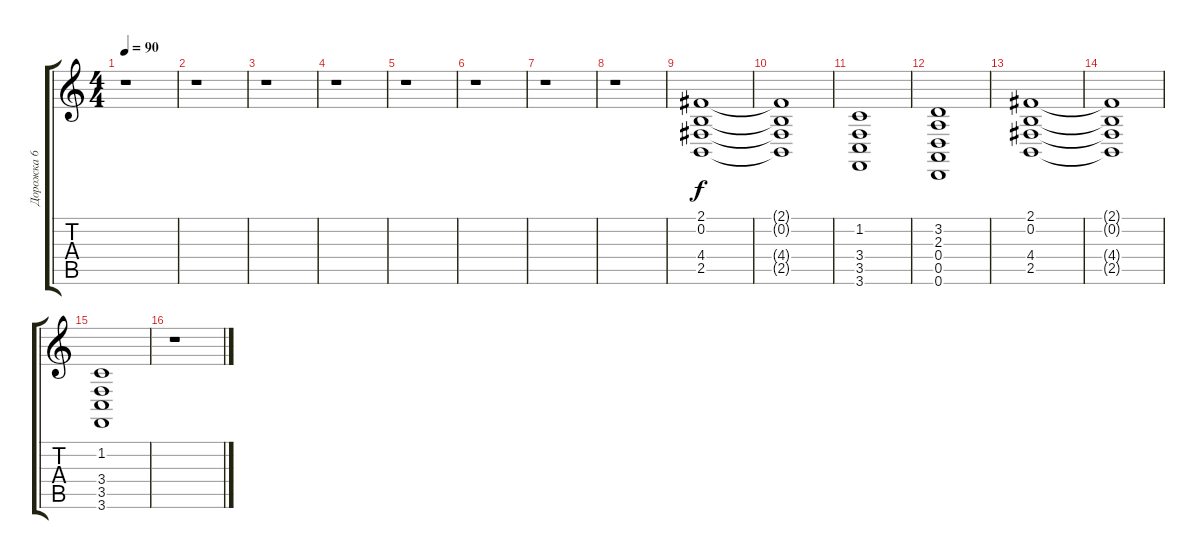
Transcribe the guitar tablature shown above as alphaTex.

\track ("Дорожка 6" "Дорожка 6") {instrument pad4choir}
\staff {score tabs}
\tuning (E4 B3 G3 D3 A2 D2) {hide}
\ts (4 4)
\tempo 90
\clef g2
\ks c
r.1{dy fff} |
r.1 |
r.1 |
r.1 |
r.1 |
r.1 |
r.1 |
r.1 |
(2.1 0.2 4.4 2.5).1{dy f} |
(2.1{t} 0.2{t} 4.4{t} 2.5{t}).1 |
(1.2 3.4 3.5 3.6).1 |
(3.2 2.3 0.4 0.5 0.6).1 |
(2.1 0.2 4.4 2.5).1 |
(2.1{t} 0.2{t} 4.4{t} 2.5{t}).1 |
(1.2 3.4 3.5 3.6).1 |
r.1
